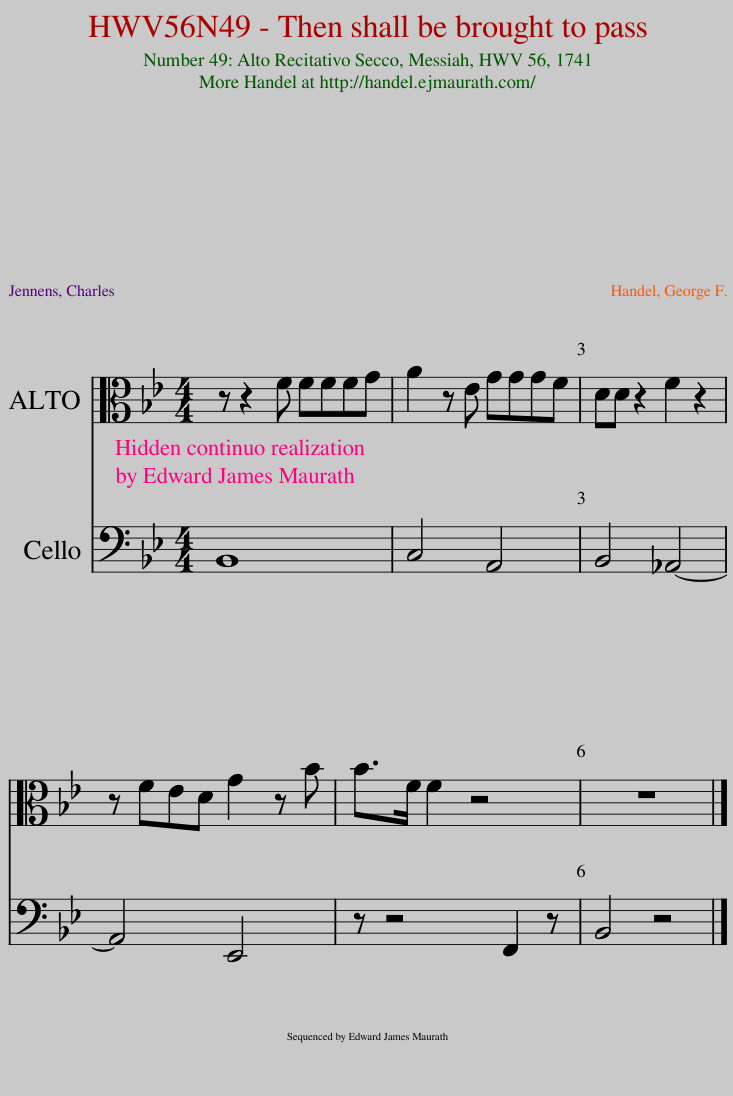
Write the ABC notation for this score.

X:1
%%score 1 2 3 { 4 5 }
L:1/8
Q:1/4=64
M:4/4
I:linebreak $
K:Bb
V:1 alto
V:2 bass
V:3 bass-8
V:4 treble
V:5 bass
V:1
 z z2 F FFFG | A2 z E GGGF | DD z2 F2 z2 |$ z FED G2 z B | B>F F2 z4 | %5
 z8 |] %6
V:2
 B,,8 | C,4 A,,4 | B,,4 _A,,4- |$ A,,4 E,,4 | z z4 F,,2 z | %5
 B,,4 z4 |] %6
V:3
 B,,8 | C,4 A,,4 | B,,4 _A,,4- |$ A,,4 E,,4 | z z4 F,,2 z | %5
 B,,4 z3 z |] %6
V:4
 [DB]/4-[DB]/8-[DFB]/8-[DFBd]/8-[DFBdf]/8- [DFBdfb]6 z/4 z | [Ec]/4-[CEc]/8-[CEAc]/8-[CEAce]/8-[CEAcea]-[CEAcea]/-[CE-A-c-e-a-]/4[E-Ac-e-a-]/8[E-c-ea-]/8[E-c-a]/8[Ec]-[E-c]/8E/8 C/4-[CE]/8-[CEc]/8- [CEce]3 z/4 z/8 z/8 | [DB]/4-[DB]/8-[DFB]/8-[DFBd]/8-[DFBdf]/8- [DFBdfb]3 z/4 B,/4B,/8-[B,D]/8-[B,DF]/8-[B,DFB]/8-[B,DFBd]/8-[B,DFBdf]/8- [B,DFBdf_a]3 |$ [_A,DF]2 z2 E/-[EG]/8-[EGB]/8-[EGBe]- [EGBe]2 z/8 z/8 | z2 z2 z F/4-F/8-[CF]/8-[CFA]/8-[CFAc]/8-[CFAcf]/8- [CFAcfa]2 z/8 | %5
 F/-[DF]/8-[DFB]/8-[DFBf]/8-[DFBdf]/8- [DFBdfb]6 z |] %6
V:5
 [B,,F,]/8-[B,,D,F,]/8- [B,,D,F,B,]4- [B,,D,F,B,]3 z/4 z/ | [C,A,]/8- [C,E,A,]2- [C,-E,A,-]/8[C,A,]-[C,A,]/-[C,A,]/4[A,,E,]/8- [A,,C,E,]7/2 z/8 z/4 | [B,,F,]/8-[B,,D,F,]/8- [B,,-D,F,-B,-]2 [B,,-F,-B,]/8[B,,F,]-[B,,F,]/-[B,,F,]/8[_A,,D,]/8-[A,,B,,D,]/8- [A,,-B,,D,-F,-]2 [A,,D,F,]7/4 |$ [_A,,D,F,]2 z2 [E,,B,,G,]/8-[E,,G,,B,,G,]/8-[E,,G,,B,,E,G,]/8- [E,,G,,B,,E,G,B,]3 z/8 z/ | z4 z [F,,C,A,]/8-[F,,A,,C,A,]/8- [F,,A,,C,F,A,]2 z/4 z/ | %5
 [B,,,F,,D,B,]/8-[B,,,D,,F,,D,B,]/8-[B,,,D,,F,,B,,D,B,]/8- [B,,,D,,F,,B,,D,F,B,]7 z/8 z/ |] %6
